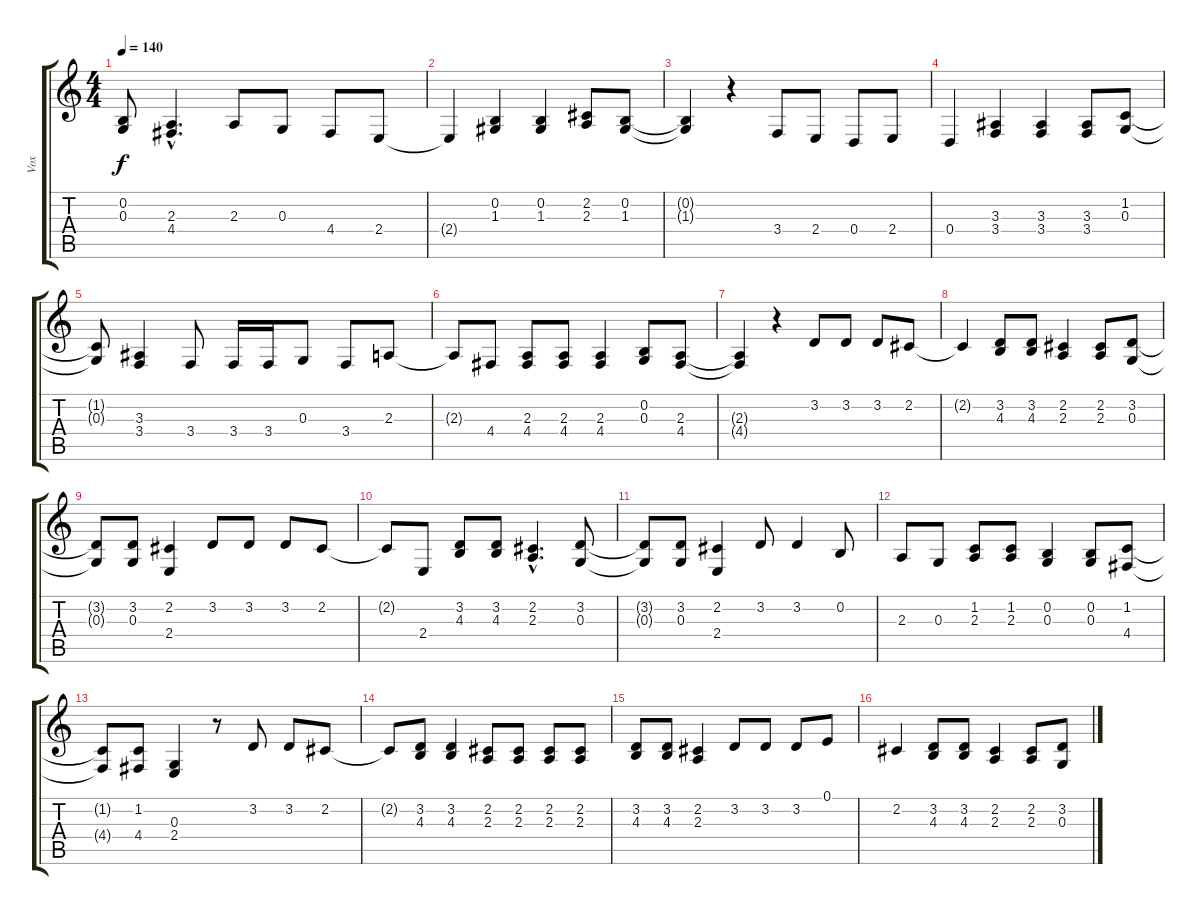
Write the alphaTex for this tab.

\track ("Vox" "Vox") {instrument drawbarorgan}
\staff {score tabs}
\tuning (E4 B3 G3 D3 A2 E2) {hide}
\ts (4 4)
\tempo 140
\clef g2
\ks c
(0.2{t} 0.3{t}).8{dy f} (2.3{hac} 4.4{hac}).4{d} 2.3.8 0.3.8 4.4.8 2.4.8 |
2.4{t}.4 (0.2 1.3).4 (0.2 1.3).4 (2.2 2.3).8 (0.2 1.3).8 |
(0.2{t} 1.3{t}).4 r.4 3.4.8 2.4.8 0.4.8 2.4.8 |
0.4.4 (3.3 3.4).4 (3.3 3.4).4 (3.3 3.4).8 (1.2 0.3).8 |
(1.2{t} 0.3{t}).8 (3.3 3.4).4 3.4.8 3.4.16 3.4.16 0.3.8 3.4.8 2.3.8 |
2.3{t}.8 4.4.8 (2.3 4.4).8 (2.3 4.4).8 (2.3 4.4).4 (0.2 0.3).8 (2.3 4.4).8 |
(2.3{t} 4.4{t}).4 r.4 3.2.8 3.2.8 3.2.8 2.2.8 |
2.2{t}.4 (3.2 4.3).8 (3.2 4.3).8 (2.2 2.3).4 (2.2 2.3).8 (3.2 0.3).8 |
(3.2{t} 0.3{t}).8 (3.2 0.3).8 (2.2 2.4).4 3.2.8 3.2.8 3.2.8 2.2.8 |
2.2{t}.8 2.4.8 (3.2 4.3).8 (3.2 4.3).8 (2.2{hac} 2.3{hac}).4{d} (3.2 0.3).8 |
(3.2{t} 0.3{t}).8 (3.2 0.3).8 (2.2 2.4).4 3.2.8 3.2.4 0.2.8 |
2.3.8 0.3.8 (1.2 2.3).8 (1.2 2.3).8 (0.2 0.3).4 (0.2 0.3).8 (1.2 4.4).8 |
(1.2{t} 4.4{t}).8 (1.2 4.4).8 (0.3 2.4).4 r.8 3.2.8 3.2.8 2.2.8 |
2.2{t}.8 (3.2 4.3).8 (3.2 4.3).4 (2.2 2.3).8 (2.2 2.3).8 (2.2 2.3).8 (2.2 2.3).8 |
(3.2 4.3).8 (3.2 4.3).8 (2.2 2.3).4 3.2.8 3.2.8 3.2.8 0.1.8 |
2.2.4 (3.2 4.3).8 (3.2 4.3).8 (2.2 2.3).4 (2.2 2.3).8 (3.2 0.3).8
